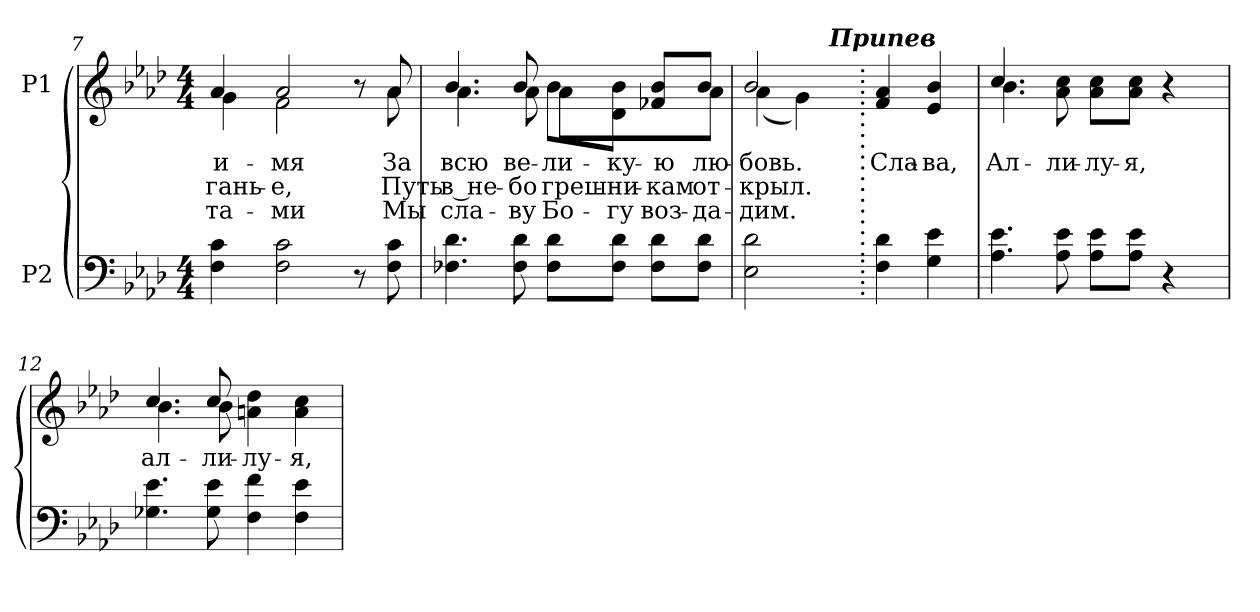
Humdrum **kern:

**kern	**kern	**text	**text	**text
*part2	*part1	*part1	*part1	*part1
*staff2	*staff1	*staff1	*staff1	*staff1
*I"P2	*I"P1	*	*	*
*clefF4	*clefG2	*	*	*
*k[b-e-a-d-]	*k[b-e-a-d-]	*	*	*
*A-:	*A-:	*	*	*
*M4/4	*M4/4	*	*	*
=7	=7	=7	=7	=7
!	!	!LO:LY:b:color=#000000	!LO:LY:b:color=#000000	!LO:LY:b:color=#000000
*	*^	*	*	*
4Fi\ 4ci	4a-i/	4gi\	и-	-гань-	-та-
!	!	!	!LO:LY:b:color=#000000	!LO:LY:b:color=#000000	!LO:LY:b:color=#000000
2Fi\ 2ci	2a-i/	2fi\	-мя	-е,	-ми
8r	8r	8ryy	.	.	.
!	!	!	!LO:LY:b:color=#000000	!LO:LY:b:color=#000000	!LO:LY:b:color=#000000
8Fi\ 8ci	8a-i/	8a-i\	За	Путь	Мы
=8	=8	=8	=8	=8	=8
!	!	!	!LO:LY:b:color=#000000	!LO:LY:b:color=#000000	!LO:LY:b:color=#000000
4.F-Xi\ 4.d-i	4.b-i/	4.a-i\	всю	в не-	сла-
!	!	!	!LO:LY:b:color=#000000	!LO:LY:b:color=#000000	!LO:LY:b:color=#000000
8F-i\ 8d-i	8b-i/	8a-i\	ве-	-бо	-ву
!	!	!	!LO:LY:b:color=#000000	!LO:LY:b:color=#000000	!LO:LY:b:color=#000000
8F-i\ 8d-i\L	8b-i\L	8a-i\L	-ли-	греш-	Бо-
!	!	!	!LO:LY:b:color=#000000	!LO:LY:b:color=#000000	!LO:LY:b:color=#000000
8F-i\ 8d-i\J	8d-i\ 8b-i\J	4ryy	-ку-	-ни-	-гу
!	!	!	!LO:LY:b:color=#000000	!LO:LY:b:color=#000000	!LO:LY:b:color=#000000
8F-i\ 8d-i\L	8f-Xi/ 8b-i/L	.	-ю	-кам	воз-
!	!	!	!LO:LY:b:color=#000000	!LO:LY:b:color=#000000	!LO:LY:b:color=#000000
8F-i\ 8d-i\J	8b-i/J	8a-i\J	лю-	от-	-да-
*	*v	*v	*	*	*
!!LO:LB:g=z
=9	=9	=9	=9	=9
*	*^	*	*	*
!	!	!	!LO:LY:b:color=#000000	!LO:LY:b:color=#000000	!LO:LY:b:color=#000000
*	*	*^	*	*	*
2E-i\ 2d-i	2b-i/	(4a-i\	4.ryy	-бовь.	-крыл.	-дим.
.	.	4gi\)	.	.	.	.
!	!	!	!LO:TX:a:Bi:t=Припев	!	!	!
.	.	.	8ryy	.	.	.
*	*v	*v	*v	*	*	*
=10.	=10.	=10.	=10.	=10.
*	*^	*	*	*
*	*	*^	*	*	*
!	!	!	!	!LO:LY:b:color=#000000	!	!
*	*v	*v	*v	*	*	*
4Fi\ 4d-i	4fi/ 4a-i	Сла-	.	.
!	!	!LO:LY:b:color=#000000	!	!
4Gi\ 4e-i	4e-i/ 4b-i	-ва,	.	.
=11	=11	=11	=11	=11
!	!	!LO:LY:b:color=#000000	!	!
*	*^	*	*	*
4.A-i\ 4.e-i	4.cci/	4.b-i\	Ал-	.	.
!	!	!	!LO:LY:b:color=#000000	!	!
8A-i\ 8e-i	8a-i\ 8cci	2ryy	-ли-	.	.
!	!	!	!LO:LY:b:color=#000000	!	!
8A-i\ 8e-i\L	8a-i\ 8cci\L	.	-лу-	.	.
!	!	!	!LO:LY:b:color=#000000	!	!
8A-i\ 8e-i\J	8a-i\ 8cci\J	.	-я,	.	.
4r	4r	.	.	.	.
.	.	8ryy	.	.	.
=12	=12	=12	=12	=12	=12
!	!	!	!LO:LY:b:color=#000000	!	!
4.G-Xi\ 4.e-i	4.cci/	4.b-i\	ал-	.	.
!	!	!	!LO:LY:b:color=#000000	!	!
8G-i\ 8e-i	8cci/	8b-i\	-ли-	.	.
!	!	!	!LO:LY:b:color=#000000	!	!
4Fi\ 4fi	4ani\ 4dd-i	2ryy	-лу-	.	.
!	!	!	!LO:LY:b:color=#000000	!	!
4Fi\ 4e-i	4ai\ 4cci	.	-я,	.	.
*	*v	*v	*	*	*
=	=	=	=	=
*-	*-	*-	*-	*-
